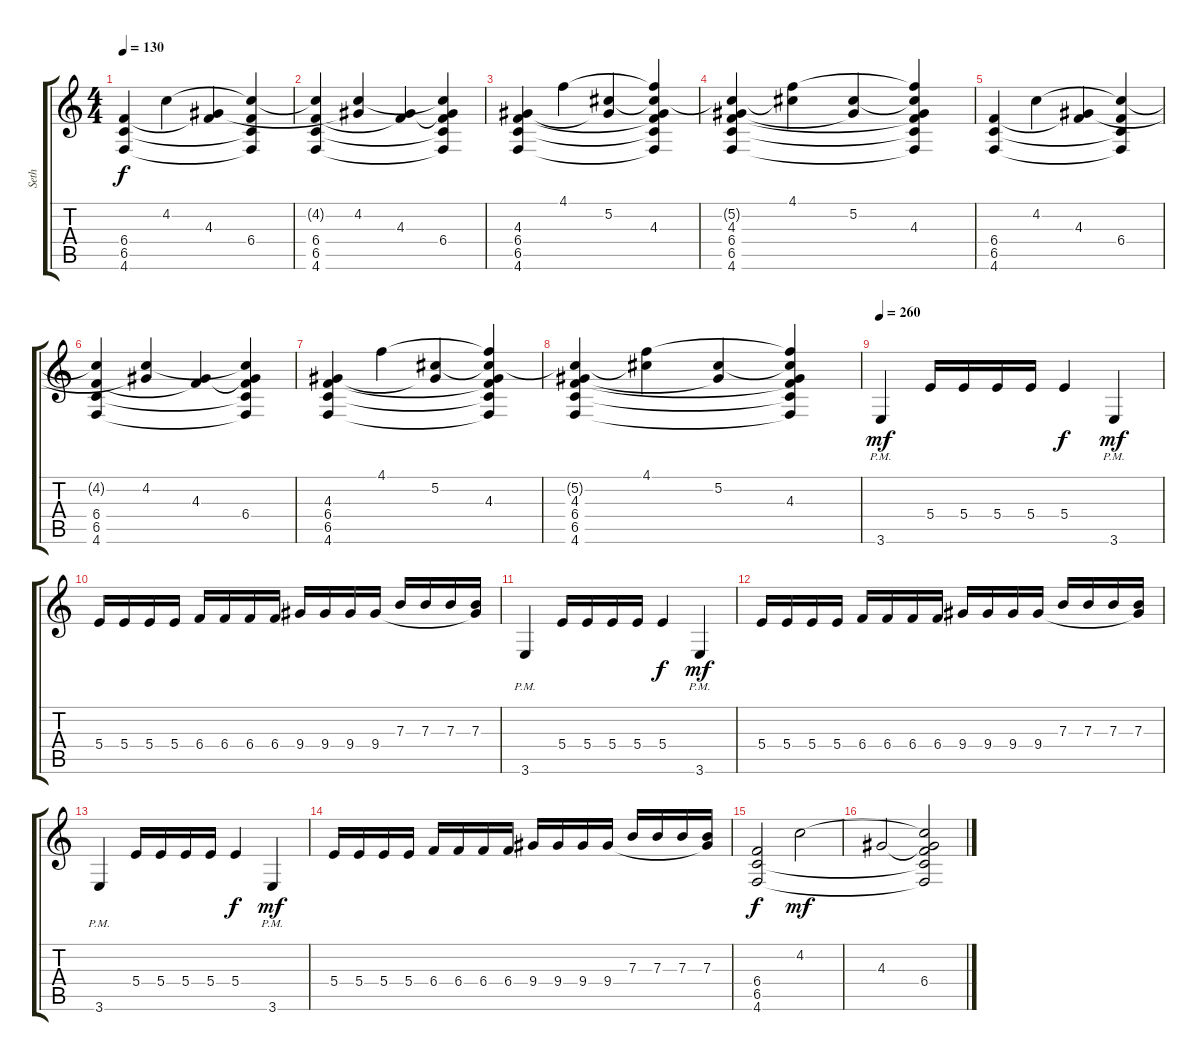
\track ("Seth" "Seth") {instrument distortionguitar}
\staff {score tabs}
\tuning (Db4 Ab3 E3 B2 Gb2 Db2) {hide}
\ts (4 4)
\tempo 130
\clef g2
\ks c
(6.4 6.5 4.6).4{dy f} 4.2.4 (4.3 6.4{t}).4 (4.2{t} 6.4 6.5{t} 4.6{t}).4 |
(4.2{t} 6.4 6.5 4.6).4 (4.2 4.3{t}).4 (4.3 6.4{t}).4 (4.2{t} 4.3{t} 6.4 6.5{t} 4.6{t}).4 |
(4.3 6.4 6.5 4.6).4 4.1.4 (5.2 4.3{t}).4 (4.1{t} 5.2{t} 4.3 6.4{t} 6.5{t} 4.6{t}).4 |
(5.2{t} 4.3 6.4 6.5 4.6).4 (4.1 5.2{t}).4 (5.2 4.3{t}).4 (4.1{t} 5.2{t} 4.3 6.4{t} 6.5{t} 4.6{t}).4 |
(6.4 6.5 4.6).4 4.2.4 (4.3 6.4{t}).4 (4.2{t} 6.4 6.5{t} 4.6{t}).4 |
(4.2{t} 6.4 6.5 4.6).4 (4.2 4.3{t}).4 (4.3 6.4{t}).4 (4.2{t} 4.3{t} 6.4 6.5{t} 4.6{t}).4 |
(4.3 6.4 6.5 4.6).4 4.1.4 (5.2 4.3{t}).4 (4.1{t} 5.2{t} 4.3 6.4{t} 6.5{t} 4.6{t}).4 |
(5.2{t} 4.3 6.4 6.5 4.6).4 (4.1 5.2{t}).4 (5.2 4.3{t}).4 (4.1{t} 5.2{t} 4.3 6.4{t} 6.5{t} 4.6{t}).4 |
\tempo 260
3.6{pm}.4{dy mf} 5.4.16 5.4.16 5.4.16 5.4.16 5.4.4{dy f} 3.6{pm}.4{dy mf} |
5.4.16 5.4.16 5.4.16 5.4.16 6.4.16 6.4.16 6.4.16 6.4.16 9.4.16 9.4.16 9.4.16 9.4.16 7.3.16 7.3.16 7.3.16 (7.3 9.4{t}).16 |
3.6{pm}.4 5.4.16 5.4.16 5.4.16 5.4.16 5.4.4{dy f} 3.6{pm}.4{dy mf} |
5.4.16 5.4.16 5.4.16 5.4.16 6.4.16 6.4.16 6.4.16 6.4.16 9.4.16 9.4.16 9.4.16 9.4.16 7.3.16 7.3.16 7.3.16 (7.3 9.4{t}).16 |
3.6{pm}.4 5.4.16 5.4.16 5.4.16 5.4.16 5.4.4{dy f} 3.6{pm}.4{dy mf} |
5.4.16 5.4.16 5.4.16 5.4.16 6.4.16 6.4.16 6.4.16 6.4.16 9.4.16 9.4.16 9.4.16 9.4.16 7.3.16 7.3.16 7.3.16 (7.3 9.4{t}).16 |
(6.4 6.5 4.6).2{dy f} 4.2.2{dy mf} |
4.3.2 (4.2{t} 4.3{t} 6.4 6.5{t} 4.6{t}).2
